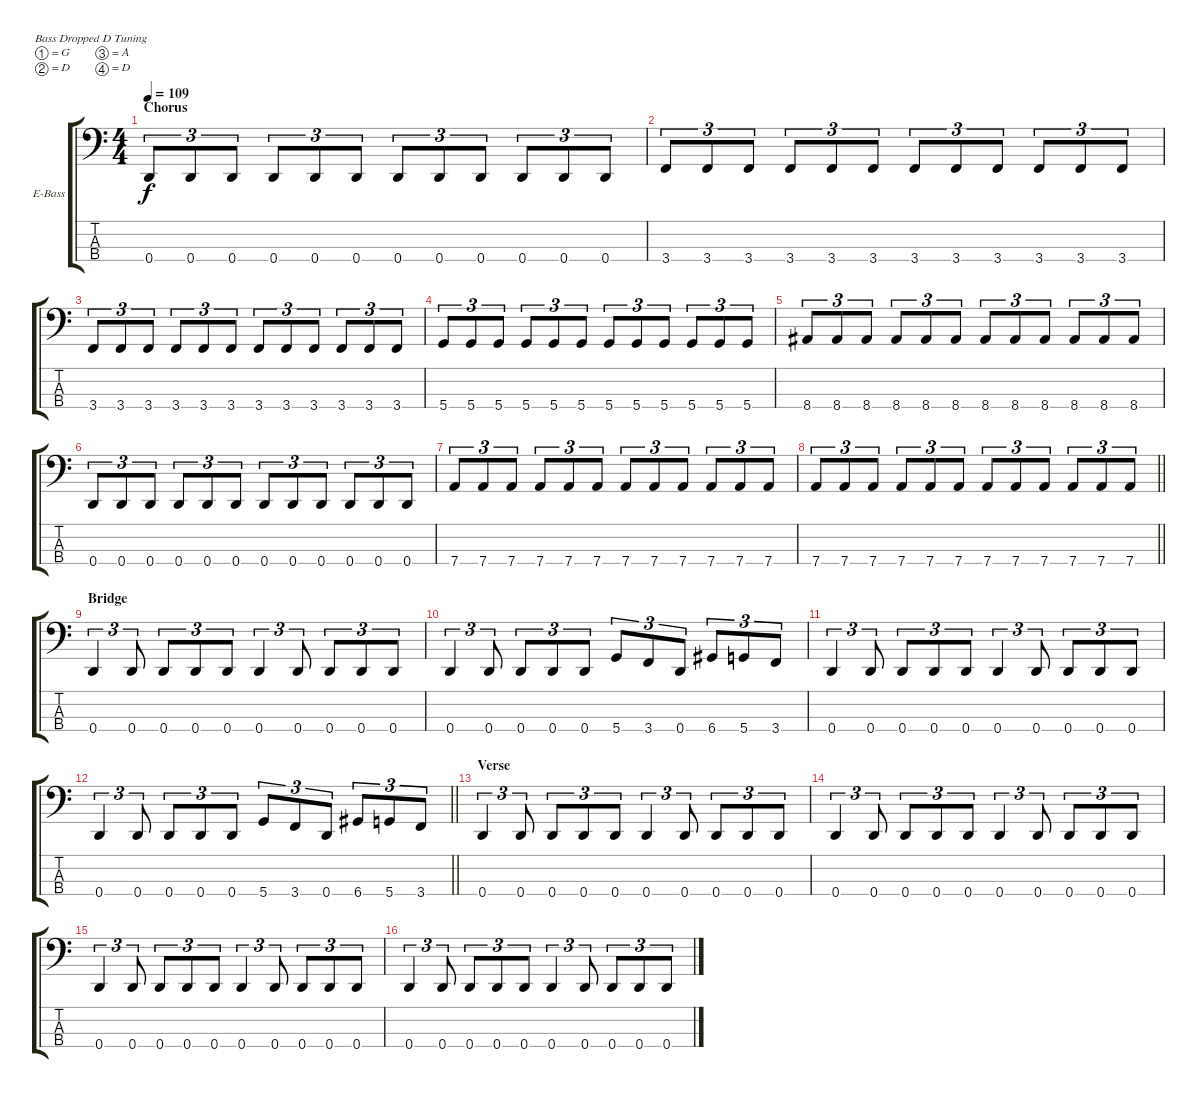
\bracketExtendMode groupsimilarinstruments
\firstSystemTrackNameOrientation horizontal
\otherSystemsTrackNameOrientation horizontal
\track ("Bass" "E-Bass") {instrument electricbassfinger}
\staff {score tabs}
\tuning (G2 D2 A1 D1)
\ts (4 4)
\section ("" "Chorus")
\tempo 109
\clef f4
\ks c
0.4.8{tu (3 2) dy f} 0.4.8{tu (3 2)} 0.4.8{tu (3 2)} 0.4.8{tu (3 2)} 0.4.8{tu (3 2)} 0.4.8{tu (3 2)} 0.4.8{tu (3 2)} 0.4.8{tu (3 2)} 0.4.8{tu (3 2)} 0.4.8{tu (3 2)} 0.4.8{tu (3 2)} 0.4.8{tu (3 2)} |
3.4.8{tu (3 2)} 3.4.8{tu (3 2)} 3.4.8{tu (3 2)} 3.4.8{tu (3 2)} 3.4.8{tu (3 2)} 3.4.8{tu (3 2)} 3.4.8{tu (3 2)} 3.4.8{tu (3 2)} 3.4.8{tu (3 2)} 3.4.8{tu (3 2)} 3.4.8{tu (3 2)} 3.4.8{tu (3 2)} |
3.4.8{tu (3 2)} 3.4.8{tu (3 2)} 3.4.8{tu (3 2)} 3.4.8{tu (3 2)} 3.4.8{tu (3 2)} 3.4.8{tu (3 2)} 3.4.8{tu (3 2)} 3.4.8{tu (3 2)} 3.4.8{tu (3 2)} 3.4.8{tu (3 2)} 3.4.8{tu (3 2)} 3.4.8{tu (3 2)} |
5.4.8{tu (3 2)} 5.4.8{tu (3 2)} 5.4.8{tu (3 2)} 5.4.8{tu (3 2)} 5.4.8{tu (3 2)} 5.4.8{tu (3 2)} 5.4.8{tu (3 2)} 5.4.8{tu (3 2)} 5.4.8{tu (3 2)} 5.4.8{tu (3 2)} 5.4.8{tu (3 2)} 5.4.8{tu (3 2)} |
8.4.8{tu (3 2)} 8.4.8{tu (3 2)} 8.4.8{tu (3 2)} 8.4.8{tu (3 2)} 8.4.8{tu (3 2)} 8.4.8{tu (3 2)} 8.4.8{tu (3 2)} 8.4.8{tu (3 2)} 8.4.8{tu (3 2)} 8.4.8{tu (3 2)} 8.4.8{tu (3 2)} 8.4.8{tu (3 2)} |
0.4.8{tu (3 2)} 0.4.8{tu (3 2)} 0.4.8{tu (3 2)} 0.4.8{tu (3 2)} 0.4.8{tu (3 2)} 0.4.8{tu (3 2)} 0.4.8{tu (3 2)} 0.4.8{tu (3 2)} 0.4.8{tu (3 2)} 0.4.8{tu (3 2)} 0.4.8{tu (3 2)} 0.4.8{tu (3 2)} |
7.4.8{tu (3 2)} 7.4.8{tu (3 2)} 7.4.8{tu (3 2)} 7.4.8{tu (3 2)} 7.4.8{tu (3 2)} 7.4.8{tu (3 2)} 7.4.8{tu (3 2)} 7.4.8{tu (3 2)} 7.4.8{tu (3 2)} 7.4.8{tu (3 2)} 7.4.8{tu (3 2)} 7.4.8{tu (3 2)} |
\barLineRight lightlight
7.4.8{tu (3 2)} 7.4.8{tu (3 2)} 7.4.8{tu (3 2)} 7.4.8{tu (3 2)} 7.4.8{tu (3 2)} 7.4.8{tu (3 2)} 7.4.8{tu (3 2)} 7.4.8{tu (3 2)} 7.4.8{tu (3 2)} 7.4.8{tu (3 2)} 7.4.8{tu (3 2)} 7.4.8{tu (3 2)} |
\section ("" "Bridge")
0.4.4{tu (3 2)} 0.4.8{tu (3 2)} 0.4.8{tu (3 2)} 0.4.8{tu (3 2)} 0.4.8{tu (3 2)} 0.4.4{tu (3 2)} 0.4.8{tu (3 2)} 0.4.8{tu (3 2)} 0.4.8{tu (3 2)} 0.4.8{tu (3 2)} |
0.4.4{tu (3 2)} 0.4.8{tu (3 2)} 0.4.8{tu (3 2)} 0.4.8{tu (3 2)} 0.4.8{tu (3 2)} 5.4.8{tu (3 2)} 3.4.8{tu (3 2)} 0.4.8{tu (3 2)} 6.4.8{tu (3 2)} 5.4.8{tu (3 2)} 3.4.8{tu (3 2)} |
0.4.4{tu (3 2)} 0.4.8{tu (3 2)} 0.4.8{tu (3 2)} 0.4.8{tu (3 2)} 0.4.8{tu (3 2)} 0.4.4{tu (3 2)} 0.4.8{tu (3 2)} 0.4.8{tu (3 2)} 0.4.8{tu (3 2)} 0.4.8{tu (3 2)} |
\barLineRight lightlight
0.4.4{tu (3 2)} 0.4.8{tu (3 2)} 0.4.8{tu (3 2)} 0.4.8{tu (3 2)} 0.4.8{tu (3 2)} 5.4.8{tu (3 2)} 3.4.8{tu (3 2)} 0.4.8{tu (3 2)} 6.4.8{tu (3 2)} 5.4.8{tu (3 2)} 3.4.8{tu (3 2)} |
\section ("" "Verse")
0.4.4{tu (3 2)} 0.4.8{tu (3 2)} 0.4.8{tu (3 2)} 0.4.8{tu (3 2)} 0.4.8{tu (3 2)} 0.4.4{tu (3 2)} 0.4.8{tu (3 2)} 0.4.8{tu (3 2)} 0.4.8{tu (3 2)} 0.4.8{tu (3 2)} |
0.4.4{tu (3 2)} 0.4.8{tu (3 2)} 0.4.8{tu (3 2)} 0.4.8{tu (3 2)} 0.4.8{tu (3 2)} 0.4.4{tu (3 2)} 0.4.8{tu (3 2)} 0.4.8{tu (3 2)} 0.4.8{tu (3 2)} 0.4.8{tu (3 2)} |
0.4.4{tu (3 2)} 0.4.8{tu (3 2)} 0.4.8{tu (3 2)} 0.4.8{tu (3 2)} 0.4.8{tu (3 2)} 0.4.4{tu (3 2)} 0.4.8{tu (3 2)} 0.4.8{tu (3 2)} 0.4.8{tu (3 2)} 0.4.8{tu (3 2)} |
0.4.4{tu (3 2)} 0.4.8{tu (3 2)} 0.4.8{tu (3 2)} 0.4.8{tu (3 2)} 0.4.8{tu (3 2)} 0.4.4{tu (3 2)} 0.4.8{tu (3 2)} 0.4.8{tu (3 2)} 0.4.8{tu (3 2)} 0.4.8{tu (3 2)}
